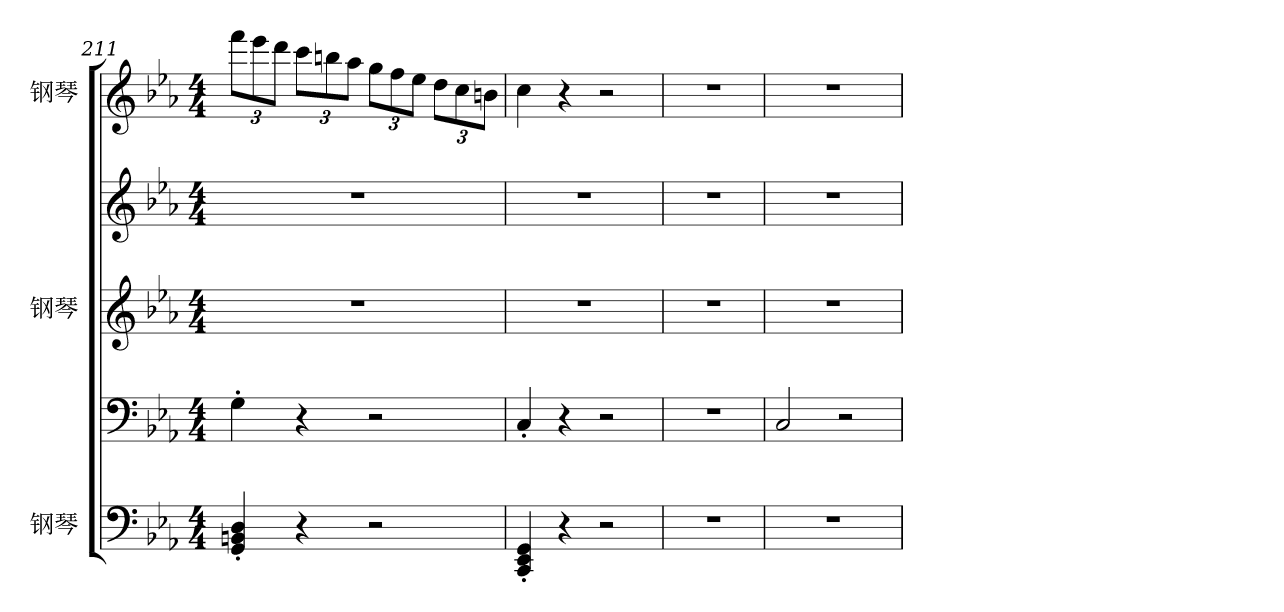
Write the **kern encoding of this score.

**kern	**kern	**kern	**kern	**kern
*part3	*part3	*part2	*part2	*part1
*staff5	*staff4	*staff3	*staff2	*staff1
*I"钢琴	*	*I"钢琴	*	*I"钢琴
!!LO:PB:g=z
*clefF4	*clefF4	*clefG2	*clefG2	*clefG2
*k[b-e-a-]	*k[b-e-a-]	*k[b-e-a-]	*k[b-e-a-]	*k[b-e-a-]
*M4/4	*M4/4	*M4/4	*M4/4	*M4/4
*	*	*	*	*Xbrackettup
=211	=211	=211	=211	=211
4GG/' 4BBn/' 4D/'	4G'\	1r	1r	12fff\L
.	.	.	.	12eee-\
.	.	.	.	12ddd\J
4r	4r	.	.	12ccc\L
.	.	.	.	12bbn\
.	.	.	.	12aa-\J
2r	2r	.	.	12gg\L
.	.	.	.	12ff\
.	.	.	.	12ee-\J
.	.	.	.	12dd\L
.	.	.	.	12cc\
.	.	.	.	12bn\J
=212	=212	=212	=212	=212
4CC/' 4EE-/' 4GG/'	4C'/	1r	1r	4cc\
4r	4r	.	.	4r
2r	2r	.	.	2r
=213	=213	=213	=213	=213
1r	1r	1r	1r	1r
=214	=214	=214	=214	=214
1r	2C/	1r	1r	1r
.	2r	.	.	.
=	=	=	=	=
*-	*-	*-	*-	*-
